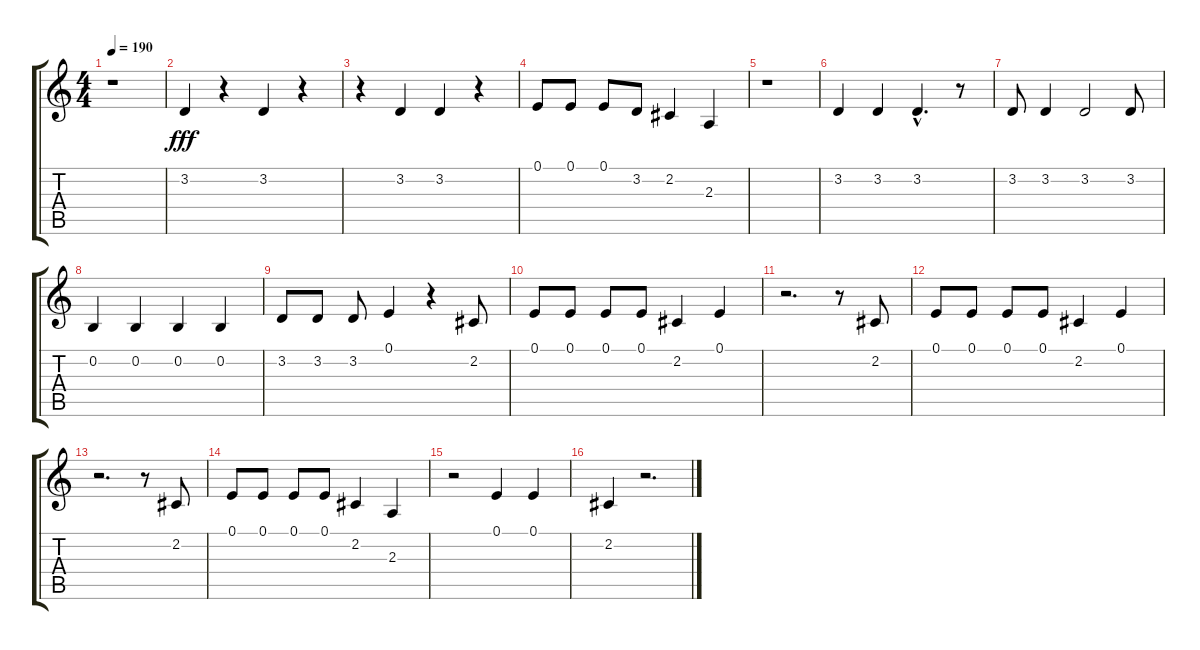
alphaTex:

\track "" {instrument oboe}
\staff {score tabs}
\tuning (E4 B3 G3 D3 A2 E2) {hide}
\ts (4 4)
\tempo 190
\clef g2
\ks c
r.1{dy fff} |
3.2.4 r.4 3.2.4 r.4 |
r.4 3.2.4 3.2.4 r.4 |
0.1.8 0.1.8 0.1.8 3.2.8 2.2.4 2.3.4 |
r.1 |
3.2.4 3.2.4 3.2{hac}.4{d} r.8 |
3.2.8 3.2.4 3.2.2 3.2.8 |
0.2.4 0.2.4 0.2.4 0.2.4 |
3.2.8 3.2.8 3.2.8 0.1.4 r.4 2.2.8 |
0.1.8 0.1.8 0.1.8 0.1.8 2.2.4 0.1.4 |
r.2{d} r.8 2.2.8 |
0.1.8 0.1.8 0.1.8 0.1.8 2.2.4 0.1.4 |
r.2{d} r.8 2.2.8 |
0.1.8 0.1.8 0.1.8 0.1.8 2.2.4 2.3.4 |
r.2 0.1.4 0.1.4 |
2.2.4 r.2{d}
